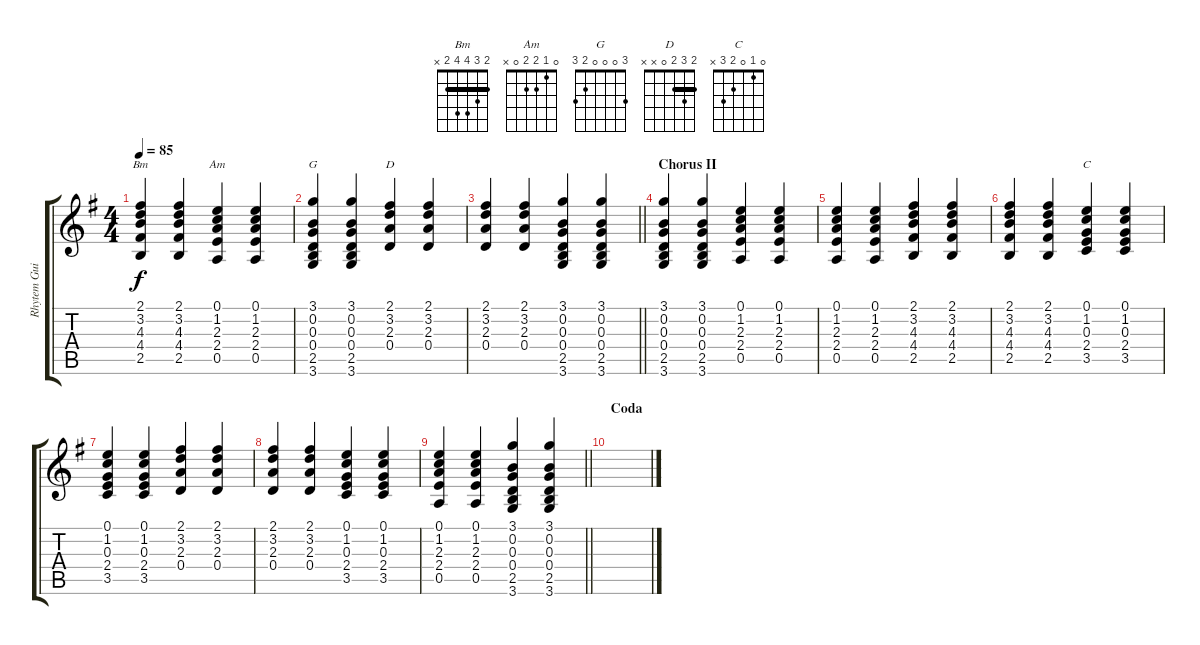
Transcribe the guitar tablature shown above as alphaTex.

\track ("Rhytem Guitar" "Rhytem Gui") {instrument acousticguitarsteel}
\staff {score tabs}
\tuning (E4 B3 G3 D3 A2 E2) {hide}
\chord ("Bm" 2 3 4 4 2 x) {barre 2}
\chord ("Am" 0 1 2 2 0 x)
\chord ("G" 3 0 0 0 2 3)
\chord ("D" 2 3 2 0 x x) {barre 2}
\chord ("C" 0 1 0 2 3 x)
\ts (4 4)
\tempo 85
\clef g2
\ks g
(2.1 3.2 4.3 4.4 2.5).4{ch "Bm" dy f} (2.1 3.2 4.3 4.4 2.5).4 (0.1 1.2 2.3 2.4 0.5).4{ch "Am"} (0.1 1.2 2.3 2.4 0.5).4 |
(3.1 0.2 0.3 0.4 2.5 3.6).4{ch "G"} (3.1 0.2 0.3 0.4 2.5 3.6).4 (2.1 3.2 2.3 0.4).4{ch "D"} (2.1 3.2 2.3 0.4).4 |
\barLineRight lightlight
(2.1 3.2 2.3 0.4).4 (2.1 3.2 2.3 0.4).4 (3.1 0.2 0.3 0.4 2.5 3.6).4 (3.1 0.2 0.3 0.4 2.5 3.6).4 |
\section ("" "Chorus II")
(3.1 0.2 0.3 0.4 2.5 3.6).4 (3.1 0.2 0.3 0.4 2.5 3.6).4 (0.1 1.2 2.3 2.4 0.5).4 (0.1 1.2 2.3 2.4 0.5).4 |
(0.1 1.2 2.3 2.4 0.5).4 (0.1 1.2 2.3 2.4 0.5).4 (2.1 3.2 4.3 4.4 2.5).4 (2.1 3.2 4.3 4.4 2.5).4 |
(2.1 3.2 4.3 4.4 2.5).4 (2.1 3.2 4.3 4.4 2.5).4 (0.1 1.2 0.3 2.4 3.5).4{ch "C"} (0.1 1.2 0.3 2.4 3.5).4 |
(0.1 1.2 0.3 2.4 3.5).4 (0.1 1.2 0.3 2.4 3.5).4 (2.1 3.2 2.3 0.4).4 (2.1 3.2 2.3 0.4).4 |
(2.1 3.2 2.3 0.4).4 (2.1 3.2 2.3 0.4).4 (0.1 1.2 0.3 2.4 3.5).4 (0.1 1.2 0.3 2.4 3.5).4 |
\barLineRight lightlight
(0.1 1.2 2.3 2.4 0.5).4 (0.1 1.2 2.3 2.4 0.5).4 (3.1 0.2 0.3 0.4 2.5 3.6).4 (3.1 0.2 0.3 0.4 2.5 3.6).4 |
\section ("" "Coda")
